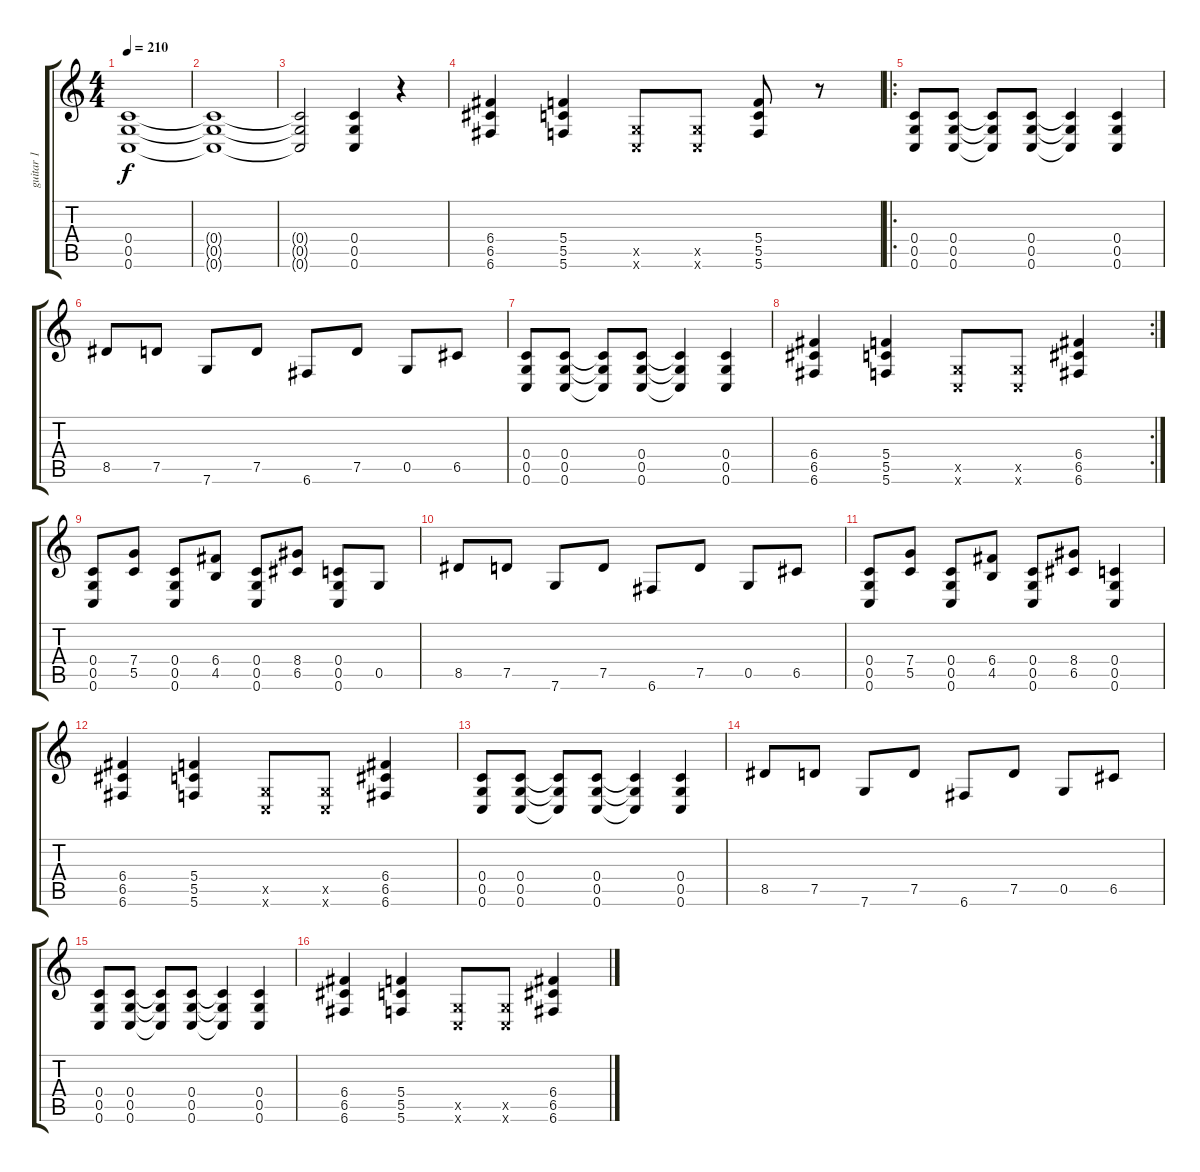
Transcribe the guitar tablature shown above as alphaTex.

\track ("guitar 1" "guitar 1") {instrument overdrivenguitar}
\staff {score tabs}
\tuning (D4 A3 F3 C3 G2 C2) {hide}
\ts (4 4)
\tempo 210
\clef g2
\ks c
(0.4 0.5 0.6).1{dy f instrument overdrivenguitar} |
(0.4{t} 0.5{t} 0.6{t}).1 |
(0.4{t} 0.5{t} 0.6{t}).2 (0.4 0.5 0.6).4 r.4 |
(6.4 6.5 6.6).4 (5.4 5.5 5.6).4 (0.5{x} 0.6{x}).8 (0.5{x} 0.6{x}).8 (5.4 5.5 5.6).8 r.8 |
\ro
(0.4 0.5 0.6).8 (0.4 0.5 0.6).8 (0.4{t} 0.5{t} 0.6{t}).8 (0.4 0.5 0.6).8 (0.4{t} 0.5{t} 0.6{t}).4 (0.4 0.5 0.6).4 |
8.5.8 7.5.8 7.6.8 7.5.8 6.6.8 7.5.8 0.5.8 6.5.8 |
(0.4 0.5 0.6).8 (0.4 0.5 0.6).8 (0.4{t} 0.5{t} 0.6{t}).8 (0.4 0.5 0.6).8 (0.4{t} 0.5{t} 0.6{t}).4 (0.4 0.5 0.6).4 |
\rc 2
(6.4 6.5 6.6).4 (5.4 5.5 5.6).4 (0.5{x} 0.6{x}).8 (0.5{x} 0.6{x}).8 (6.4 6.5 6.6).4 |
(0.4 0.5 0.6).8 (7.4 5.5).8 (0.4 0.5 0.6).8 (6.4 4.5).8 (0.4 0.5 0.6).8 (8.4 6.5).8 (0.4 0.5 0.6).8 0.5.8 |
8.5.8 7.5.8 7.6.8 7.5.8 6.6.8 7.5.8 0.5.8 6.5.8 |
(0.4 0.5 0.6).8 (7.4 5.5).8 (0.4 0.5 0.6).8 (6.4 4.5).8 (0.4 0.5 0.6).8 (8.4 6.5).8 (0.4 0.5 0.6).4 |
(6.4 6.5 6.6).4 (5.4 5.5 5.6).4 (0.5{x} 0.6{x}).8 (0.5{x} 0.6{x}).8 (6.4 6.5 6.6).4 |
(0.4 0.5 0.6).8 (0.4 0.5 0.6).8 (0.4{t} 0.5{t} 0.6{t}).8 (0.4 0.5 0.6).8 (0.4{t} 0.5{t} 0.6{t}).4 (0.4 0.5 0.6).4 |
8.5.8 7.5.8 7.6.8 7.5.8 6.6.8 7.5.8 0.5.8 6.5.8 |
(0.4 0.5 0.6).8 (0.4 0.5 0.6).8 (0.4{t} 0.5{t} 0.6{t}).8 (0.4 0.5 0.6).8 (0.4{t} 0.5{t} 0.6{t}).4 (0.4 0.5 0.6).4 |
(6.4 6.5 6.6).4 (5.4 5.5 5.6).4 (0.5{x} 0.6{x}).8 (0.5{x} 0.6{x}).8 (6.4 6.5 6.6).4
